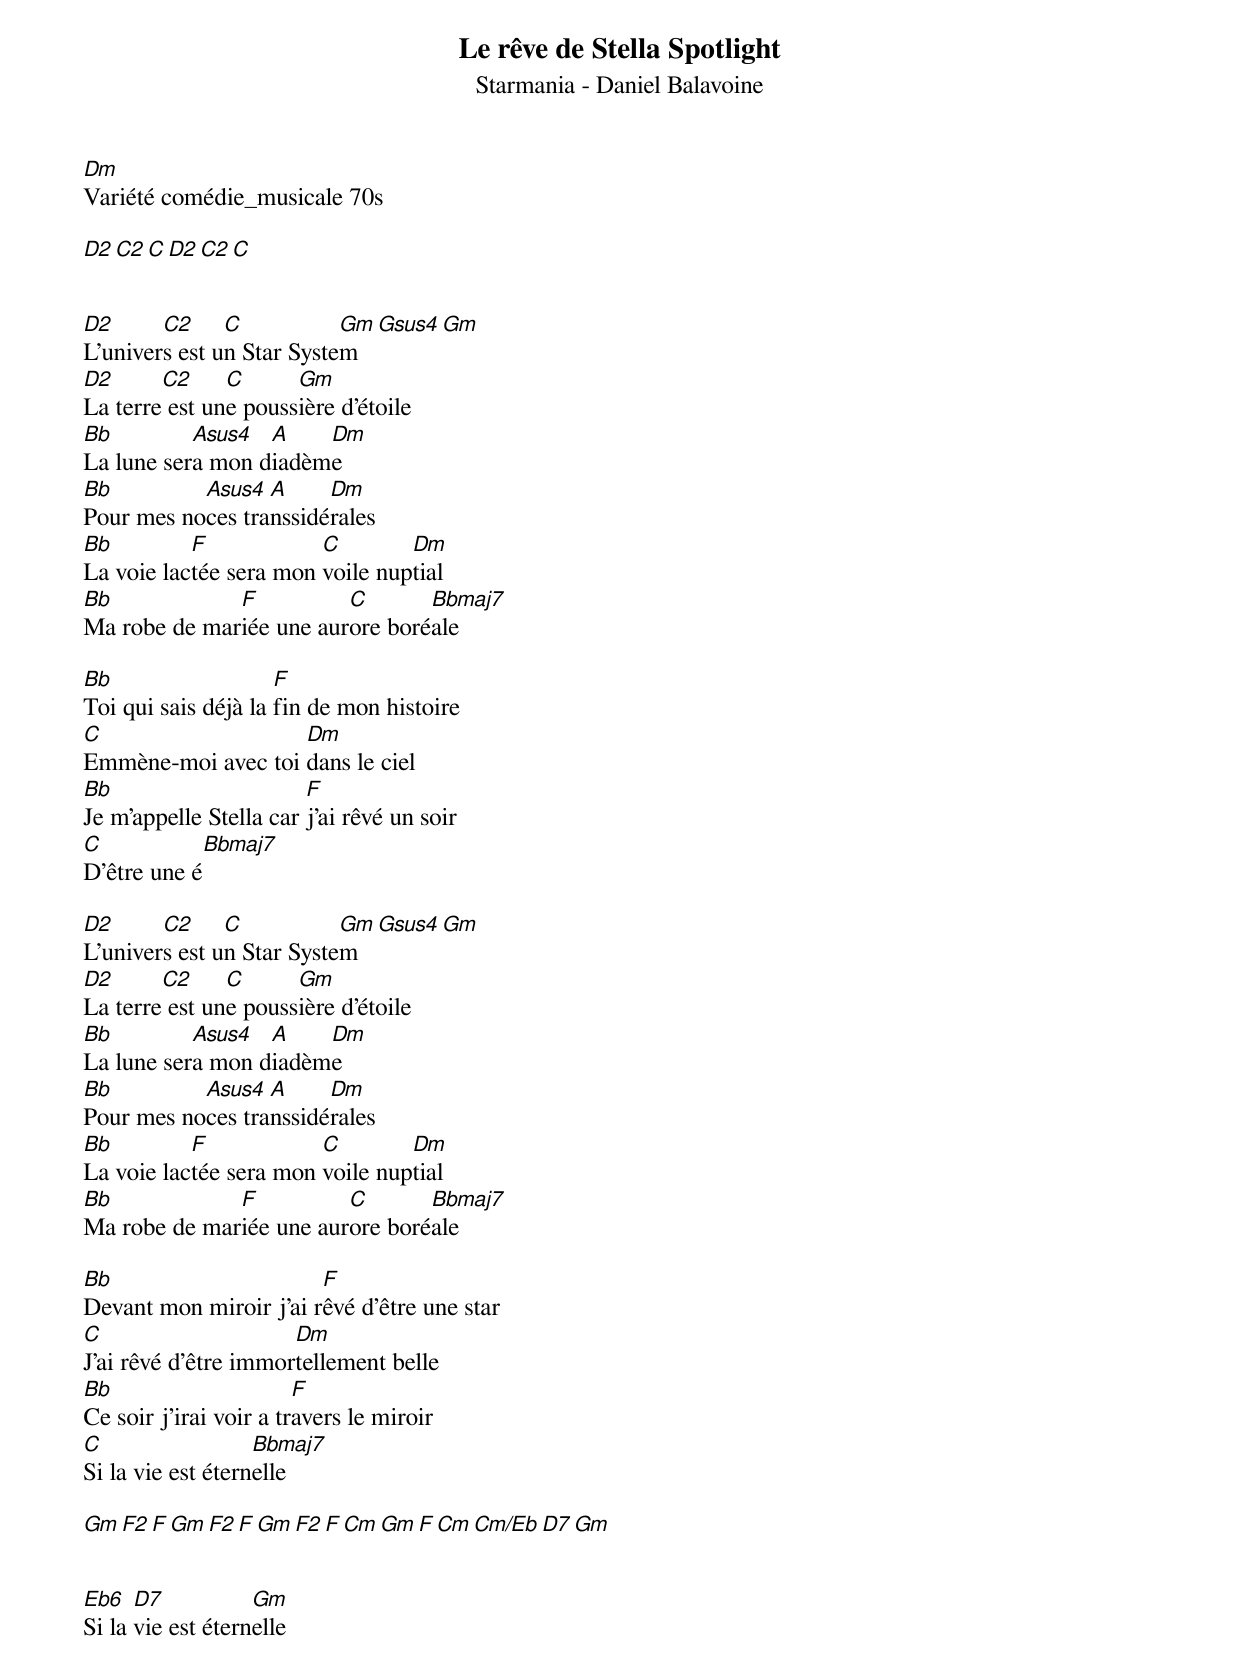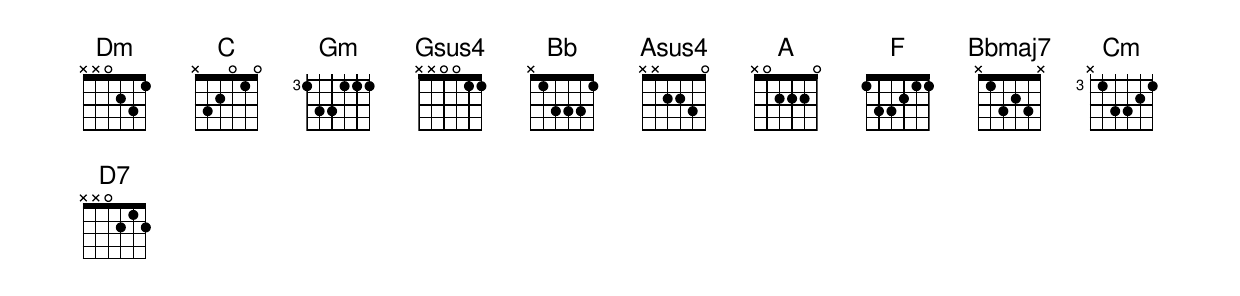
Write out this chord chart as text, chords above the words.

Le rêve de Stella Spotlight
Starmania - Daniel Balavoine
Dm
Variété comédie_musicale 70s

D2  C2  C  D2  C2  C


D2      C2     C           Gm  Gsus4  Gm
L'univers est un Star System
D2      C2     C      Gm
La terre est une poussière d'étoile
Bb         Asus4  A    Dm
La lune sera mon diadème
Bb         Asus4  A     Dm
Pour mes noces transsidérales
Bb         F            C        Dm
La voie lactée sera mon voile nuptial
Bb            F          C       Bbmaj7
Ma robe de mariée une aurore boréale

Bb                   F
Toi qui sais déjà la fin de mon histoire
C                   Dm
Emmène-moi avec toi dans le ciel
Bb                      F
Je m'appelle Stella car j'ai rêvé un soir
C                      Bbmaj7
D'être une é

D2      C2     C           Gm  Gsus4  Gm
L'univers est un Star System
D2      C2     C      Gm
La terre est une poussière d'étoile
Bb         Asus4  A    Dm
La lune sera mon diadème
Bb         Asus4  A     Dm
Pour mes noces transsidérales
Bb         F            C        Dm
La voie lactée sera mon voile nuptial
Bb            F          C       Bbmaj7
Ma robe de mariée une aurore boréale

Bb                      F
Devant mon miroir j'ai rêvé d'être une star
C                     Dm
J'ai rêvé d'être immortellement belle
Bb                      F
Ce soir j'irai voir a travers le miroir
C                  Bbmaj7
Si la vie est éternelle

Gm  F2  F  Gm  F2  F  Gm  F2  F  Cm  Gm  F  Cm  Cm/Eb  D7  Gm


Eb6   D7           Gm
Si la vie est éternelle
